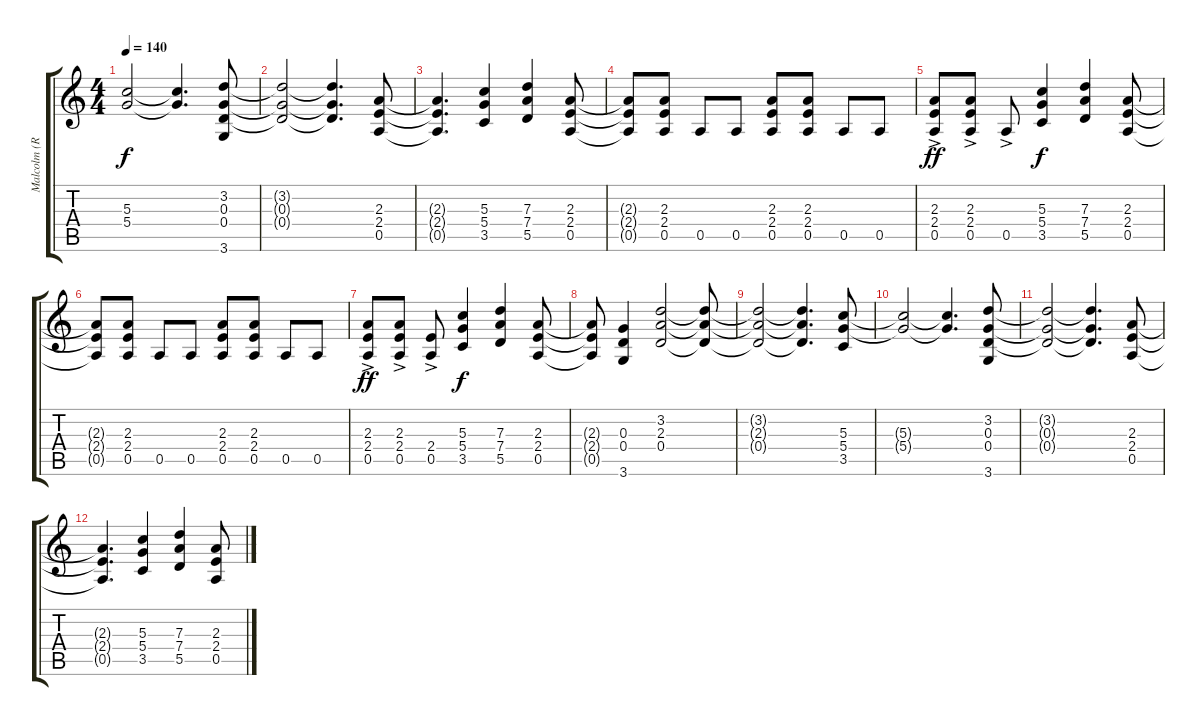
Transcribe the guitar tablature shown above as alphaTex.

\track ("Malcolm (Ryth)" "Malcolm (R") {instrument overdrivenguitar}
\staff {score tabs}
\tuning (E4 B3 G3 D3 A2 E2) {hide}
\ts (4 4)
\tempo 140
\clef g2
\ks c
(5.3{t} 5.4{t}).2{dy f} (5.3{t} 5.4{t}).4{d} (3.2 0.3 0.4 3.6).8 |
(3.2{t} 0.3{t} 0.4{t}).2 (3.2{t} 0.3{t} 0.4{t}).4{d} (2.3 2.4 0.5).8 |
(2.3{t} 2.4{t} 0.5{t}).4{d} (5.3 5.4 3.5).4 (7.3 7.4 5.5).4 (2.3 2.4 0.5).8 |
(2.3{t} 2.4{t} 0.5{t}).8 (2.3 2.4 0.5).8 0.5.8 0.5.8 (2.3 2.4 0.5).8 (2.3 2.4 0.5).8 0.5.8 0.5.8 |
(2.3{ac} 2.4{ac} 0.5{ac}).8{dy ff} (2.3 2.4 0.5{ac}).8 0.5{ac}.8 (5.3 5.4 3.5).4{dy f} (7.3 7.4 5.5).4 (2.3 2.4 0.5).8 |
(2.3{t} 2.4{t} 0.5{t}).8 (2.3 2.4 0.5).8 0.5.8 0.5.8 (2.3 2.4 0.5).8 (2.3 2.4 0.5).8 0.5.8 0.5.8 |
(2.3{ac} 2.4{ac} 0.5{ac}).8{dy ff} (2.3 2.4{ac} 0.5{ac}).8 (2.4{ac} 0.5{ac}).8 (5.3 5.4 3.5).4{dy f} (7.3 7.4 5.5).4 (2.3 2.4 0.5).8 |
(2.3{t} 2.4{t} 0.5{t}).8 (0.3 0.4 3.6).4 (3.2 2.3 0.4).2 (3.2{t} 2.3{t} 0.4{t}).8 |
(3.2{t} 2.3{t} 0.4{t}).2 (3.2{t} 2.3{t} 0.4{t}).4{d} (5.3 5.4 3.5).8 |
(5.3{t} 5.4{t}).2 (5.3{t} 5.4{t}).4{d} (3.2 0.3 0.4 3.6).8 |
(3.2{t} 0.3{t} 0.4{t}).2 (3.2{t} 0.3{t} 0.4{t}).4{d} (2.3 2.4 0.5).8 |
(2.3{t} 2.4{t} 0.5{t}).4{d} (5.3 5.4 3.5).4 (7.3 7.4 5.5).4 (2.3 2.4 0.5).8
